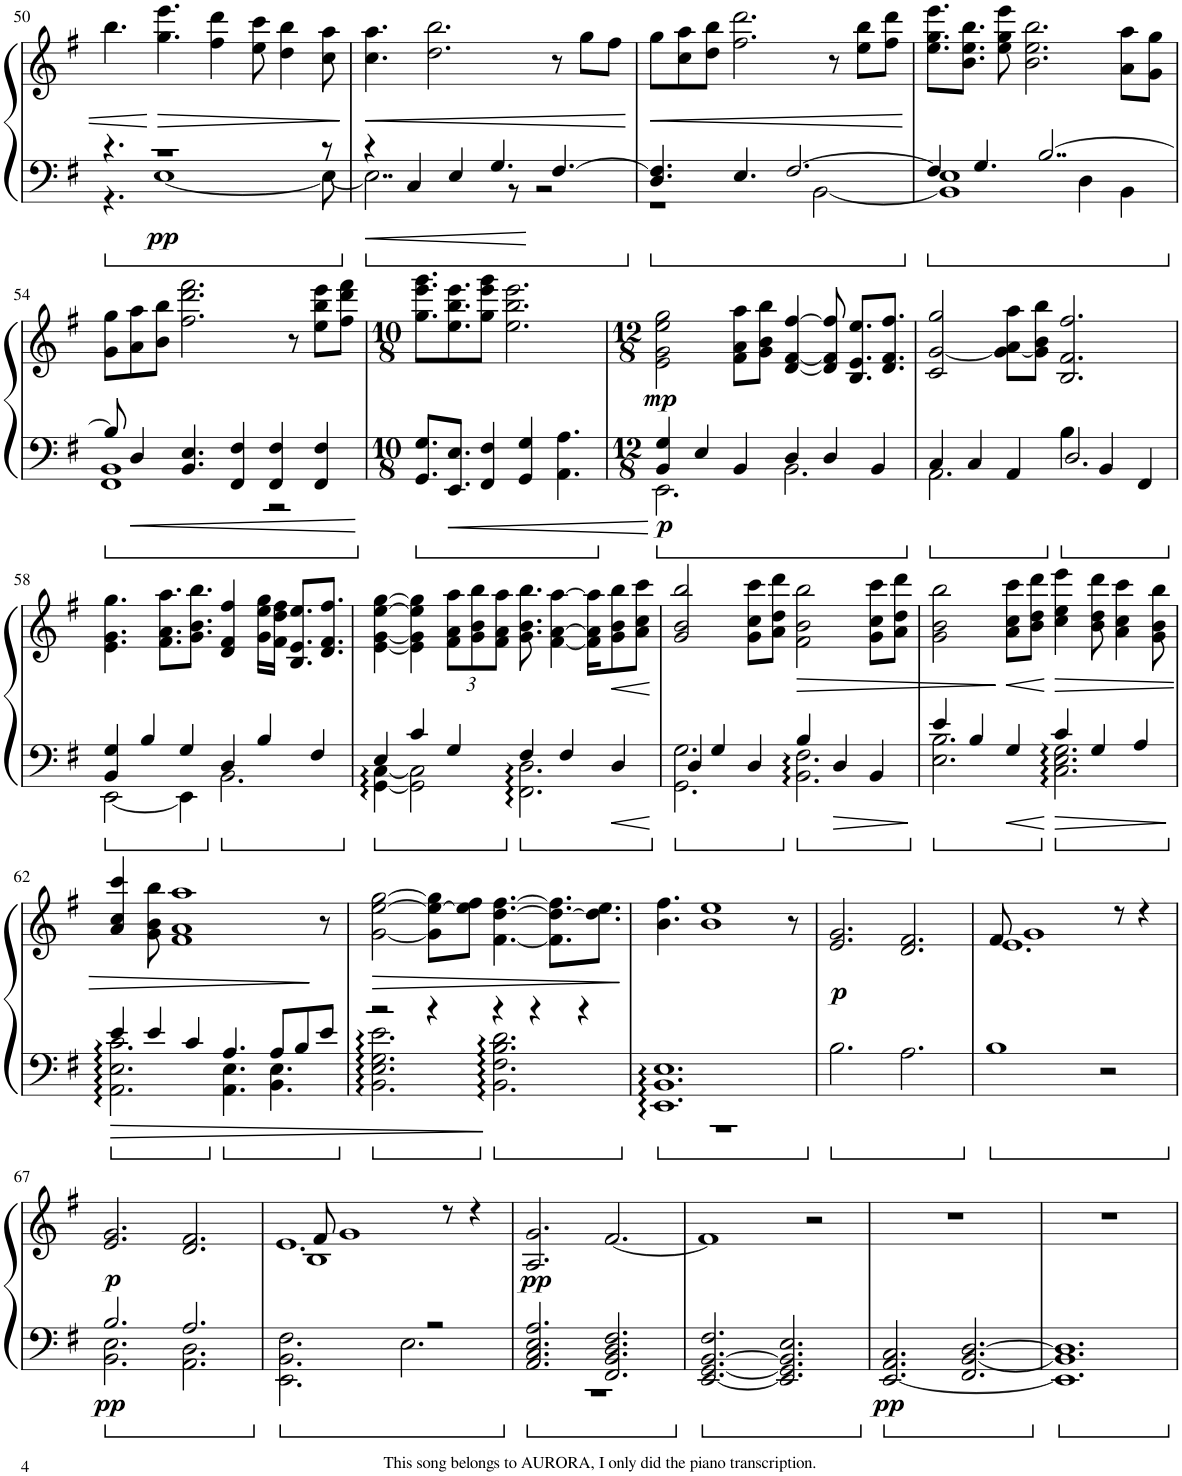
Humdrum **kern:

**kern	**kern	**dynam
*part1	*part1	*part1
*staff2	*staff1	*staff1/2
*I"Piano	*	*
*I'Pno.	*	*
!!LO:PB:g=z
*clefF4	*clefG2	*
*k[f#]	*k[f#]	*
*M12/8	*M12/8	*
=50	=50	=50
*^	*	*
4.r	4.r	4.bb\	.
!	!	!	!LO:HP:b
!	!	!	!LO:DY:n=1:b=2
1r	[1E	4.gg\ 4.eee\	> pp
.	.	4ff#\ 4ddd\	.
.	.	8ee\ 8ccc\	.
.	.	4dd\ 4bb\	.
8r	8E\_	8cc\ 8aa\	.
*v	*v	*	*
.	.	]
=51	=51	=51
*^	*	*
!	!	!	!LO:HP:b
4r	2..E\]	4.cc\ 4.aa\	<
4C/	.	.	.
.	.	2.dd\ 2.bb\	.
4E/	.	.	.
4.G/	.	.	.
.	8r	.	.
.	2r	.	.
[4.F#/	.	8r	.
.	.	8gg\L	.
.	.	8ff#\J	.
*v	*v	*	*
.	.	[
=52	=52	=52
*^	*	*
!	!	!	!LO:HP:b
4.D/ 4.F#/]	1r	8gg\L	<
.	.	8cc\ 8aa\	.
.	.	8dd\ 8bb\J	.
4.E/	.	2.ff#\ 2.ddd\	.
[2.F#/	.	.	.
.	[2BB\	.	.
.	.	8r	.
.	.	8ee\ 8bb\L	.
.	.	8ff#\ 8ddd\J	.
*v	*v	*	*
.	.	[
=53	=53	=53
*^	*	*
4F#/]	1BB] 1E	8.ee\ 8.gg\ 8.eee\L	.
.	.	8.b\ 8.ee\ 8.bb\J	.
4.G/	.	.	.
.	.	8ee\ 8gg\ 8eee\	.
.	.	2.b\ 2.ee\ 2.bb\	.
[2..B/	.	.	.
.	4D\	.	.
.	4BB\	8a\ 8aa\L	.
.	.	8g\ 8gg\J	.
!!LO:LB:g=z
=54	=54	=54	=54
8B/]	1FF# 1BB	8g\ 8gg\L	.
4D/	.	8a\ 8aa\	.
.	.	8b\ 8bb\J	.
4.BB/ 4.E/	.	2.ff#\ 2.ddd\ 2.fff#\	.
4FF#/ 4F#/	.	.	.
4FF#/ 4F#/	2r	.	.
.	.	8r	.
4FF#/ 4F#/	.	8ee\ 8bb\ 8eee\L	.
.	.	8ff#\ 8ddd\ 8fff#\J	.
*v	*v	*	*
=55	=55	=55
*M10/8	*M10/8	*
8.GG/ 8.G/L	8.gg\ 8.eee\ 8.ggg\L	.
8.EE/ 8.E/J	8.ee\ 8.bb\ 8.eee\	.
4FF#/ 4F#/	8gg\ 8eee\ 8ggg\J	.
.	2.ee\ 2.bb\ 2.eee\	.
4GG/ 4G/	.	.
4.AA\ 4.A\	.	.
=56	=56	=56
*M12/8	*M12/8	*
*^	*	*
!	!	!	!LO:DY:b=2
!	!	!	!LO:DY:n=1:b
4BB/ 4G/	2.EE\	2e\ 2g\ 2ee\ 2gg\	p mp
4E/	.	.	.
4BB/	.	8f#\ 8a\ 8aa\L	.
.	.	8g\ 8b\ 8bb\J	.
4D/	2.BB\	[4d/ [4f#/ [4ff#/	.
4D/	.	8d/] 8f#/] 8ff#/]	.
.	.	8.B/ 8.e/ 8.ee/L	.
4BB/	.	.	.
.	.	8.d/ 8.f#/ 8.ff#/J	.
=57	=57	=57	=57
4C/	2.AA\	2c/ [2g/ 2gg/	.
4C/	.	.	.
4AA/	.	8g\_ 8a\ 8aa\L	.
.	.	8g\] 8b\ 8bb\J	.
4B\	2.D/	2.B/ 2.f#/ 2.ff#/	.
4BB/	.	.	.
4FF#/	.	.	.
!!LO:LB:g=z
=58	=58	=58	=58
4BB/ 4G/	[2EE\	4.e\ 4.g\ 4.gg\	.
4B/	.	.	.
.	.	8.f#\ 8.a\ 8.aa\L	.
4G/	4EE\]	.	.
.	.	8.g\ 8.b\ 8.bb\J	.
4D/	2.BB\	4d/ 4f#/ 4ff#/	.
4B/	.	16g\ 16ee\ 16gg\LL	.
.	.	16f#\ 16dd\ 16ff#\JJ	.
.	.	8.B/ 8.e/ 8.ee/L	.
4F#/	.	.	.
.	.	8.d/ 8.f#/ 8.ff#/J	.
=59	=59	=59	=59
4E/	[4GG\ [4C\	[4e\ [4g\ [4ee\ [4gg\	.
4c/	2GG\] 2C\]	4e\] 4g\] 4ee\] 4gg\]	.
*	*	*Xbrackettup	*
4G/	.	12f#\ 12a\ 12aa\L	.
.	.	12g\ 12b\ 12bb\	.
.	.	12f#\ 12a\ 12aa\J	.
4F#/	2.FF#\ 2.D\	8.g\ 8.b\ 8.bb\	.
.	.	[4f#\ [4a\ [4aa\	.
4F#/	.	.	.
.	.	16f#\] 16a\] 16aa\]KL	.
!	!	!	!LO:HP:b
4D/	.	8g\ 8b\ 8bb\	<
.	.	8a\ 8cc\ 8ccc\J	.
*v	*v	*	*
.	.	[
=60	=60	=60
*^	*	*
4D/	2.GG\ 2.G\	2g/ 2b/ 2bb/	.
4G/	.	.	.
4D/	.	8g\ 8cc\ 8ccc\L	.
.	.	8a\ 8dd\ 8ddd\J	.
!	!	!	!LO:HP:b
4B/	2.BB\ 2.F#\	2f#\ 2b\ 2bb\	>
4D/	.	.	.
4BB/	.	8g\ 8cc\ 8ccc\L	.
.	.	8a\ 8dd\ 8ddd\J	.
=61	=61	=61	=61
4e/	2.E\ 2.B\	2g\ 2b\ 2bb\	.
4B/	.	.	.
!	!	!	!LO:HP:n=1:b
4G/	.	8a\ 8cc\ 8ccc\L	] <
.	.	8b\ 8dd\ 8ddd\J	.
!	!	!	!LO:HP:n=1:b
4c/	2.C\ 2.E\ 2.G\	4cc\ 4ee\ 4eee\	[ >
4G/	.	8b\ 8dd\ 8ddd\	.
.	.	4a\ 4cc\ 4ccc\	.
4A/	.	.	.
.	.	8g\ 8b\ 8bb\	.
!!LO:LB:g=z
=62	=62	=62	=62
4e/	2.AA\ 2.E\ 2.c\	4a/ 4cc/ 4ccc/	.
4e/	.	8g\ 8b\ 8bb\	.
.	.	1f# 1a 1aa	.
4c/	.	.	.
4.A/	4.AA\ 4.E\	.	.
8A/L	4.BB\ 4.E\	.	.
8B/	.	.	.
8e/J	.	8r	]
=63	=63	=63	=63
!	!	!	!LO:HP:b
2r	2.BB\ 2.E\ 2.G\ 2.e\	[2g\ [2ee\ [2gg\	>
4r	.	8g\] 8ee\_ 8gg\]L	.
.	.	8ee\] 8ff#\J	.
4r	2.BB\ 2.F#\ 2.B\ 2.d\	[4.f#\ [4.dd\ [4.ff#\	.
4r	.	.	.
.	.	8.f#\] 8.dd\_ 8.ff#\]L	.
4r	.	.	.
.	.	8.dd\] 8.ee\J	.
*v	*v	*	*
.	.	]
=64	=64	=64
*^	*	*
1.EE 1.BB 1.E	1.r	4.b\ 4.ff#\	.
.	.	1b 1ee	.
.	.	8r	.
*v	*v	*	*
=65	=65	=65
!	!	!LO:DY:b
2.B\	2.e/ 2.g/	p
2.A\	2.d/ 2.f#/	.
=66	=66	=66
*	*^	*
1B	8f#/	1.e	.
.	1g	.	.
2r	.	.	.
.	8r	.	.
.	4r	.	.
*	*v	*v	*
!!LO:LB:g=z
=67	=67	=67
*^	*	*
!	!	!	!LO:DY:b=2
!	!	!	!LO:DY:n=1:b
2.B/	2.BB\ 2.E\	2.e/ 2.g/	pp p
2.A/	2.AA\ 2.D\	2.d/ 2.f#/	.
=68	=68	=68	=68
*	*	*^	*
*	*	*	*^	*
*	*	*ped	*	*	*
1ryy	2.EE\ 2.BB\ 2.F#\	8f#/	1.e	1B	.
.	.	1g	.	.	.
.	2.E\	.	.	.	.
2r	.	.	.	2ryy	.
.	.	8r	.	.	.
.	.	4r	.	.	.
*	*	*v	*v	*v	*
=69	=69	=69	=69
*Xped	*	*	*
!	!	!	!LO:DY:b
2.AA/ 2.C/ 2.E/ 2.A/	1.r	2.A/ 2.g/	pp
2.FF#/ 2.BB/ 2.D/ 2.F#/	.	[2.f#/	.
*v	*v	*	*
=70	=70	=70
[2.EE/ [2.GG/ [2.BB/ 2.F#/	1f#]	.
2.EE/] 2.GG/] 2.BB/] 2.E/	.	.
.	2r	.
=71	=71	=71
!	!	!LO:DY:b=2
[2.EE/ 2.AA/ 2.C/	1.r	pp
2.FF#/ [2.BB/ [2.D/	.	.
=72	=72	=72
1.EE] 1.BB] 1.D]	1.r	.
=	=	=
*-	*-	*-
